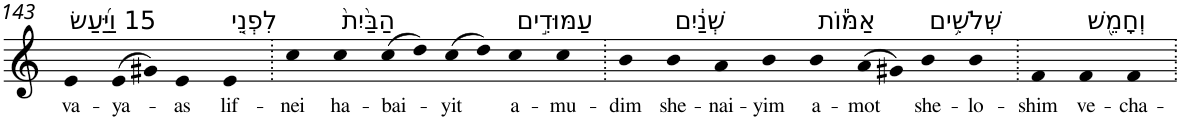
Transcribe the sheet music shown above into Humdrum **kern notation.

**kern	**text
*part1	*part1
*staff1	*staff1
*I"Piano	*
*I'Pno	*
!!LO:PB:g=z
*clefG2	*
*k[]	*
=143	=143
!LO:TX:a:t=15 וַיַּ֜עַשׂ	!
!	!LO:LY:b
4e	va-
!	!LO:LY:b
(>8e	-ya-
8g#X)	.
!	!LO:LY:b
4e	-as
!LO:TX:a:t=לִפְנֵ֤י	!
!	!LO:LY:b
4e	lif-
=144.	=144.
!	!LO:LY:b
4cc	-nei
!LO:TX:a:t=הַבַּ֙יִת֙	!
!	!LO:LY:b
4cc	ha-
!	!LO:LY:b
(>8cc	-bai-
8dd)	.
!	!LO:LY:b
(>8cc	-yit
8dd)	.
!LO:TX:a:t=עַמּוּדִ֣ים	!
!	!LO:LY:b
4cc	a-
!	!LO:LY:b
4cc	-mu-
=145.	=145.
!	!LO:LY:b
4b	-dim
!LO:TX:a:t=שְׁנַ֔יִם	!
!	!LO:LY:b
4b	she-
!	!LO:LY:b
4a	-nai-
!	!LO:LY:b
4b	-yim
!LO:TX:a:t=אַמּ֕וֹת	!
!	!LO:LY:b
4b	a-
!	!LO:LY:b
(>8a	-mot
8g#X)	.
!LO:TX:a:t=שְׁלֹשִׁ֥ים	!
!	!LO:LY:b
4b	she-
!	!LO:LY:b
4b	-lo-
=146.	=146.
!	!LO:LY:b
4f	-shim
!LO:TX:a:t=וְחָמֵ֖שׁ	!
!	!LO:LY:b
4f	ve-
!	!LO:LY:b
4f	-cha-
=.	=.
*-	*-
